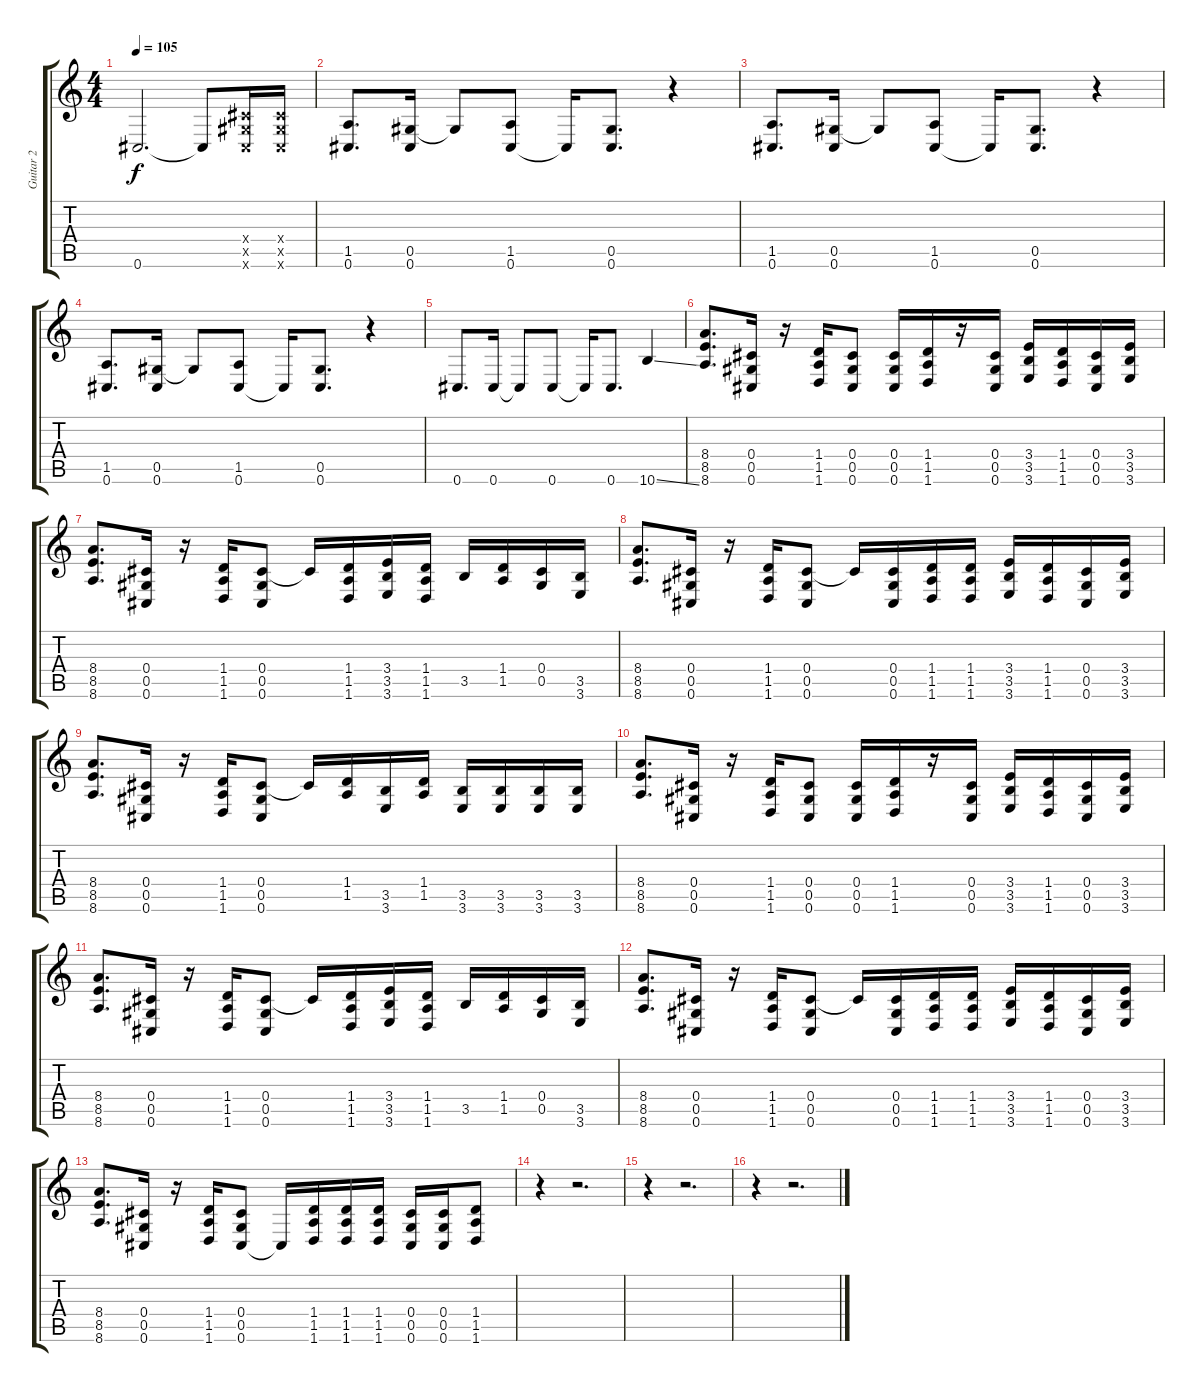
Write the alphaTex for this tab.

\track ("Guitar 2" "Guitar 2") {instrument distortionguitar}
\staff {score tabs}
\tuning (Eb4 Bb3 Gb3 Db3 Ab2 Db2) {hide}
\ts (4 4)
\tempo 105
\clef g2
\ks c
0.6{t}.2{d dy f} 0.6{t}.8 (0.4{x} 0.5{x} 0.6{x}).16 (0.4{x} 0.5{x} 0.6{x}).16 |
(1.5 0.6).8{d} (0.5 0.6).16 0.5{t}.8 (1.5 0.6).8 0.6{t}.16 (0.5 0.6).8{d} r.4 |
(1.5 0.6).8{d} (0.5 0.6).16 0.5{t}.8 (1.5 0.6).8 0.6{t}.16 (0.5 0.6).8{d} r.4 |
(1.5 0.6).8{d} (0.5 0.6).16 0.5{t}.8 (1.5 0.6).8 0.6{t}.16 (0.5 0.6).8{d} r.4 |
0.6.8{d} 0.6.16 0.6{t}.8 0.6.8 0.6{t}.16 0.6.8{d} 10.6{ss}.4 |
(8.4 8.5 8.6).8{d} (0.4 0.5 0.6).16 r.16 (1.4 1.5 1.6).16 (0.4 0.5 0.6).8 (0.4 0.5 0.6).16 (1.4 1.5 1.6).16 r.16 (0.4 0.5 0.6).16 (3.4 3.5 3.6).16 (1.4 1.5 1.6).16 (0.4 0.5 0.6).16 (3.4 3.5 3.6).16 |
(8.4 8.5 8.6).8{d} (0.4 0.5 0.6).16 r.16 (1.4 1.5 1.6).16 (0.4 0.5 0.6).8 0.4{t}.16 (1.4 1.5 1.6).16 (3.4 3.5 3.6).16 (1.4 1.5 1.6).16 3.5.16 (1.4 1.5).16 (0.4 0.5).16 (3.5 3.6).16 |
(8.4 8.5 8.6).8{d} (0.4 0.5 0.6).16 r.16 (1.4 1.5 1.6).16 (0.4 0.5 0.6).8 0.4{t}.16 (0.4 0.5 0.6).16 (1.4 1.5 1.6).16 (1.4 1.5 1.6).16 (3.4 3.5 3.6).16 (1.4 1.5 1.6).16 (0.4 0.5 0.6).16 (3.4 3.5 3.6).16 |
(8.4 8.5 8.6).8{d} (0.4 0.5 0.6).16 r.16 (1.4 1.5 1.6).16 (0.4 0.5 0.6).8 0.4{t}.16 (1.4 1.5).16 (3.5 3.6).16 (1.4 1.5).16 (3.5 3.6).16 (3.5 3.6).16 (3.5 3.6).16 (3.5 3.6).16 |
(8.4 8.5 8.6).8{d} (0.4 0.5 0.6).16 r.16 (1.4 1.5 1.6).16 (0.4 0.5 0.6).8 (0.4 0.5 0.6).16 (1.4 1.5 1.6).16 r.16 (0.4 0.5 0.6).16 (3.4 3.5 3.6).16 (1.4 1.5 1.6).16 (0.4 0.5 0.6).16 (3.4 3.5 3.6).16 |
(8.4 8.5 8.6).8{d} (0.4 0.5 0.6).16 r.16 (1.4 1.5 1.6).16 (0.4 0.5 0.6).8 0.4{t}.16 (1.4 1.5 1.6).16 (3.4 3.5 3.6).16 (1.4 1.5 1.6).16 3.5.16 (1.4 1.5).16 (0.4 0.5).16 (3.5 3.6).16 |
(8.4 8.5 8.6).8{d} (0.4 0.5 0.6).16 r.16 (1.4 1.5 1.6).16 (0.4 0.5 0.6).8 0.4{t}.16 (0.4 0.5 0.6).16 (1.4 1.5 1.6).16 (1.4 1.5 1.6).16 (3.4 3.5 3.6).16 (1.4 1.5 1.6).16 (0.4 0.5 0.6).16 (3.4 3.5 3.6).16 |
(8.4 8.5 8.6).8{d} (0.4 0.5 0.6).16 r.16 (1.4 1.5 1.6).16 (0.4 0.5 0.6).8 0.6{t}.16 (1.4 1.5 1.6).16 (1.4 1.5 1.6).16 (1.4 1.5 1.6).16 (0.4 0.5 0.6).16 (0.4 0.5 0.6).16 (1.4 1.5 1.6).8 |
r.4 r.2{d} |
r.4 r.2{d} |
r.4 r.2{d}
